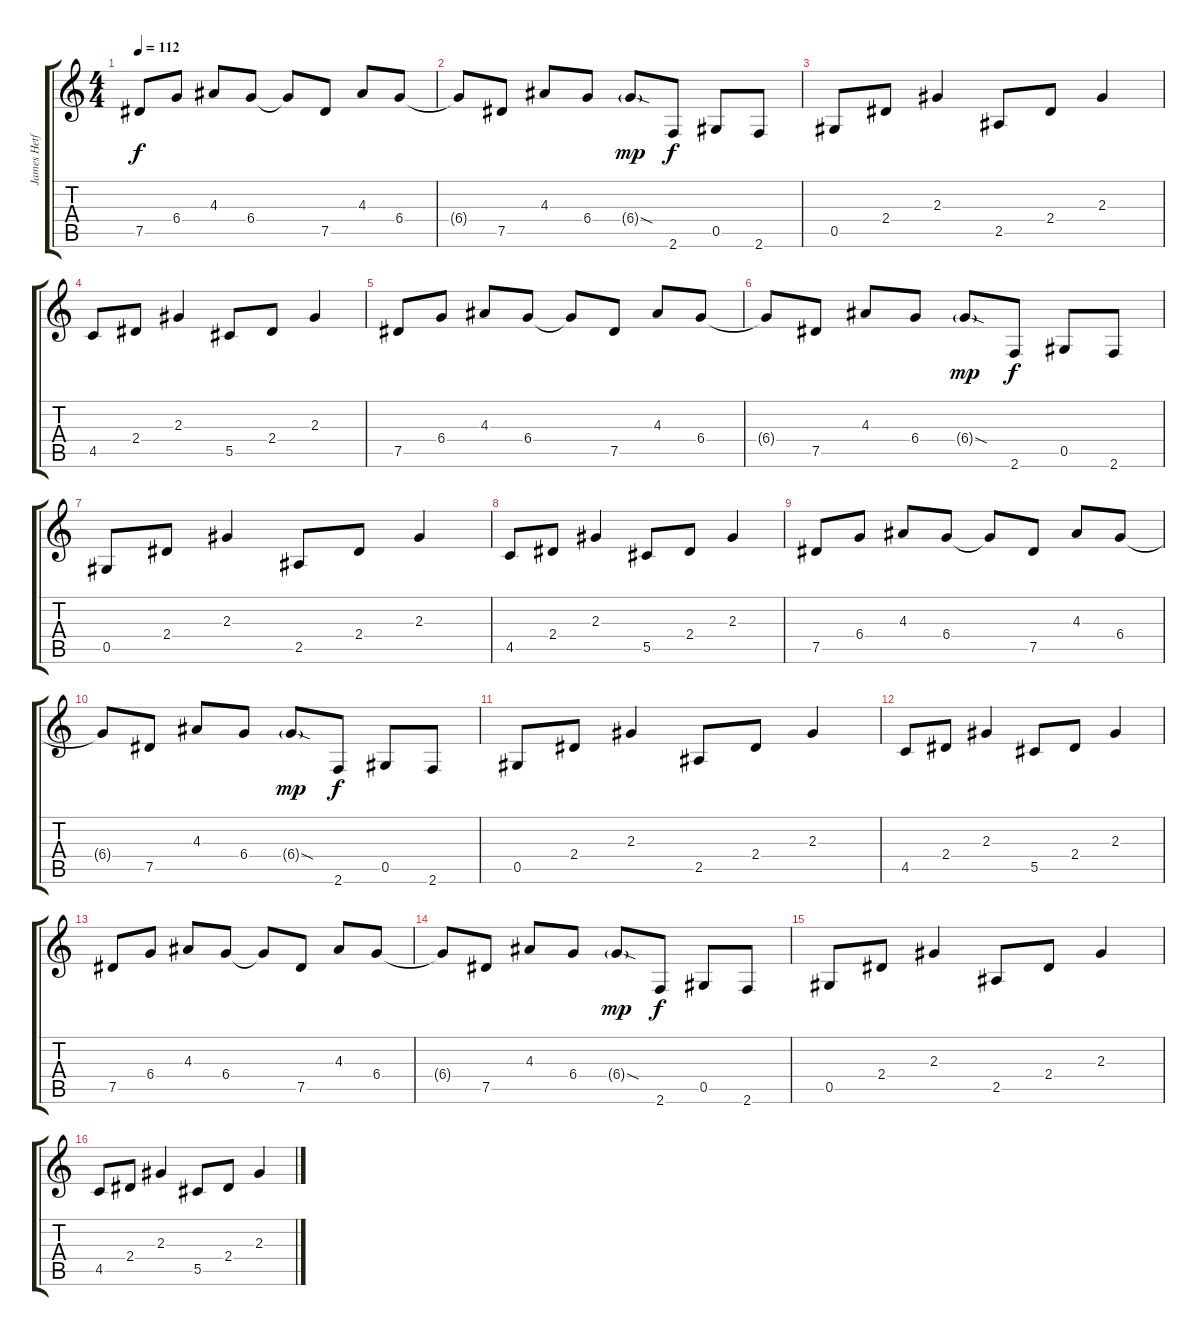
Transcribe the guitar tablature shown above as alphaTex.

\track ("James Hetfield (Guitar)" "James Hetf") {instrument electricguitarclean}
\staff {score tabs}
\tuning (Eb4 Bb3 Gb3 Db3 Ab2 Eb2) {hide}
\ts (4 4)
\tempo 112
\clef g2
\ks c
7.5.8{dy f} 6.4.8 4.3.8 6.4.8 6.4{t}.8 7.5.8 4.3.8 6.4.8 |
6.4{t}.8 7.5.8 4.3.8 6.4.8 6.4{sod g}.8{dy mp} 2.6.8{dy f} 0.5.8 2.6.8 |
0.5.8 2.4.8 2.3.4 2.5.8 2.4.8 2.3.4 |
4.5.8 2.4.8 2.3.4 5.5.8 2.4.8 2.3.4 |
7.5.8 6.4.8 4.3.8 6.4.8 6.4{t}.8 7.5.8 4.3.8 6.4.8 |
6.4{t}.8 7.5.8 4.3.8 6.4.8 6.4{sod g}.8{dy mp} 2.6.8{dy f} 0.5.8 2.6.8 |
0.5.8 2.4.8 2.3.4 2.5.8 2.4.8 2.3.4 |
4.5.8 2.4.8 2.3.4 5.5.8 2.4.8 2.3.4 |
7.5.8 6.4.8 4.3.8 6.4.8 6.4{t}.8 7.5.8 4.3.8 6.4.8 |
6.4{t}.8 7.5.8 4.3.8 6.4.8 6.4{sod g}.8{dy mp} 2.6.8{dy f} 0.5.8 2.6.8 |
0.5.8 2.4.8 2.3.4 2.5.8 2.4.8 2.3.4 |
4.5.8 2.4.8 2.3.4 5.5.8 2.4.8 2.3.4 |
7.5.8 6.4.8 4.3.8 6.4.8 6.4{t}.8 7.5.8 4.3.8 6.4.8 |
6.4{t}.8 7.5.8 4.3.8 6.4.8 6.4{sod g}.8{dy mp} 2.6.8{dy f} 0.5.8 2.6.8 |
0.5.8 2.4.8 2.3.4 2.5.8 2.4.8 2.3.4 |
4.5.8 2.4.8 2.3.4 5.5.8 2.4.8 2.3.4
